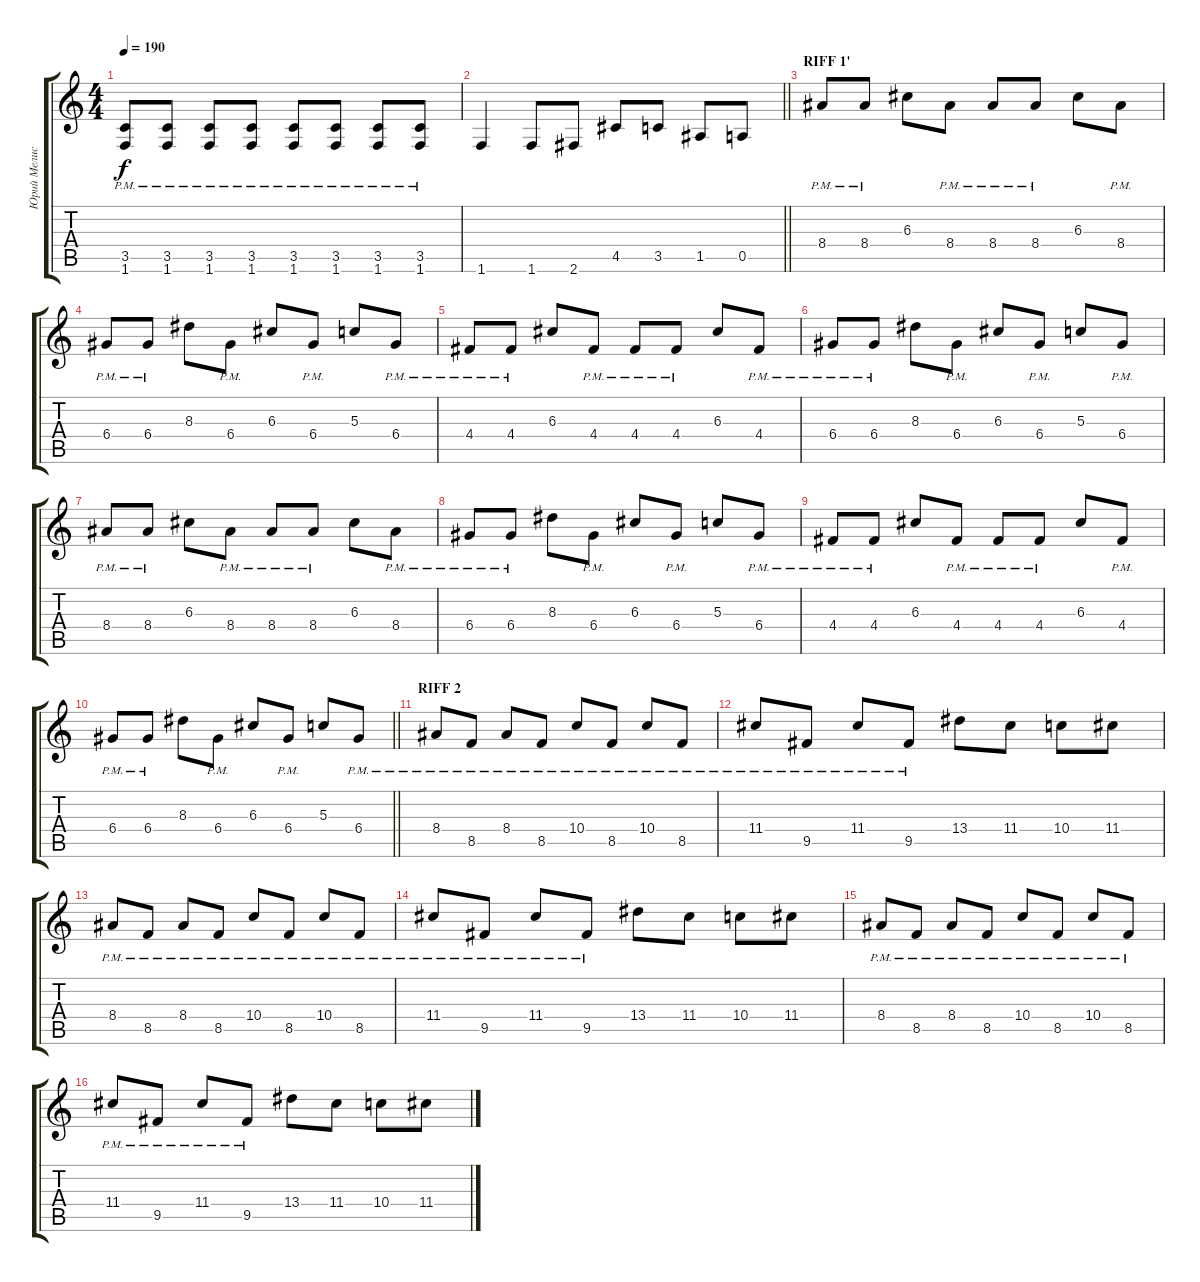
\track ("Юрий Мелисов" "Юрий Мелис") {instrument distortionguitar}
\staff {score tabs}
\tuning (E4 B3 G3 D3 A2 E2) {hide}
\ts (4 4)
\tempo 190
\clef g2
\ks c
(3.5{pm} 1.6{pm}).8{dy f} (3.5{pm} 1.6{pm}).8 (3.5{pm} 1.6{pm}).8 (3.5{pm} 1.6{pm}).8 (3.5{pm} 1.6{pm}).8 (3.5{pm} 1.6{pm}).8 (3.5{pm} 1.6{pm}).8 (3.5{pm} 1.6{pm}).8 |
\barLineRight lightlight
1.6.4 1.6.8 2.6.8 4.5.8 3.5.8 1.5.8 0.5.8 |
\section ("" "RIFF 1'")
8.4{pm}.8 8.4{pm}.8 6.3.8 8.4{pm}.8 8.4{pm}.8 8.4{pm}.8 6.3.8 8.4{pm}.8 |
6.4{pm}.8 6.4{pm}.8 8.3.8 6.4{pm}.8 6.3.8 6.4{pm}.8 5.3.8 6.4{pm}.8 |
4.4{pm}.8 4.4{pm}.8 6.3.8 4.4{pm}.8 4.4{pm}.8 4.4{pm}.8 6.3.8 4.4{pm}.8 |
6.4{pm}.8 6.4{pm}.8 8.3.8 6.4{pm}.8 6.3.8 6.4{pm}.8 5.3.8 6.4{pm}.8 |
8.4{pm}.8 8.4{pm}.8 6.3.8 8.4{pm}.8 8.4{pm}.8 8.4{pm}.8 6.3.8 8.4{pm}.8 |
6.4{pm}.8 6.4{pm}.8 8.3.8 6.4{pm}.8 6.3.8 6.4{pm}.8 5.3.8 6.4{pm}.8 |
4.4{pm}.8 4.4{pm}.8 6.3.8 4.4{pm}.8 4.4{pm}.8 4.4{pm}.8 6.3.8 4.4{pm}.8 |
\barLineRight lightlight
6.4{pm}.8 6.4{pm}.8 8.3.8 6.4{pm}.8 6.3.8 6.4{pm}.8 5.3.8 6.4{pm}.8 |
\section ("" "RIFF 2")
8.4{pm}.8 8.5{pm}.8 8.4{pm}.8 8.5{pm}.8 10.4{pm}.8 8.5{pm}.8 10.4{pm}.8 8.5{pm}.8 |
11.4{pm}.8 9.5{pm}.8 11.4{pm}.8 9.5{pm}.8 13.4.8 11.4.8 10.4.8 11.4.8 |
8.4{pm}.8 8.5{pm}.8 8.4{pm}.8 8.5{pm}.8 10.4{pm}.8 8.5{pm}.8 10.4{pm}.8 8.5{pm}.8 |
11.4{pm}.8 9.5{pm}.8 11.4{pm}.8 9.5{pm}.8 13.4.8 11.4.8 10.4.8 11.4.8 |
8.4{pm}.8 8.5{pm}.8 8.4{pm}.8 8.5{pm}.8 10.4{pm}.8 8.5{pm}.8 10.4{pm}.8 8.5{pm}.8 |
11.4{pm}.8 9.5{pm}.8 11.4{pm}.8 9.5{pm}.8 13.4.8 11.4.8 10.4.8 11.4.8
